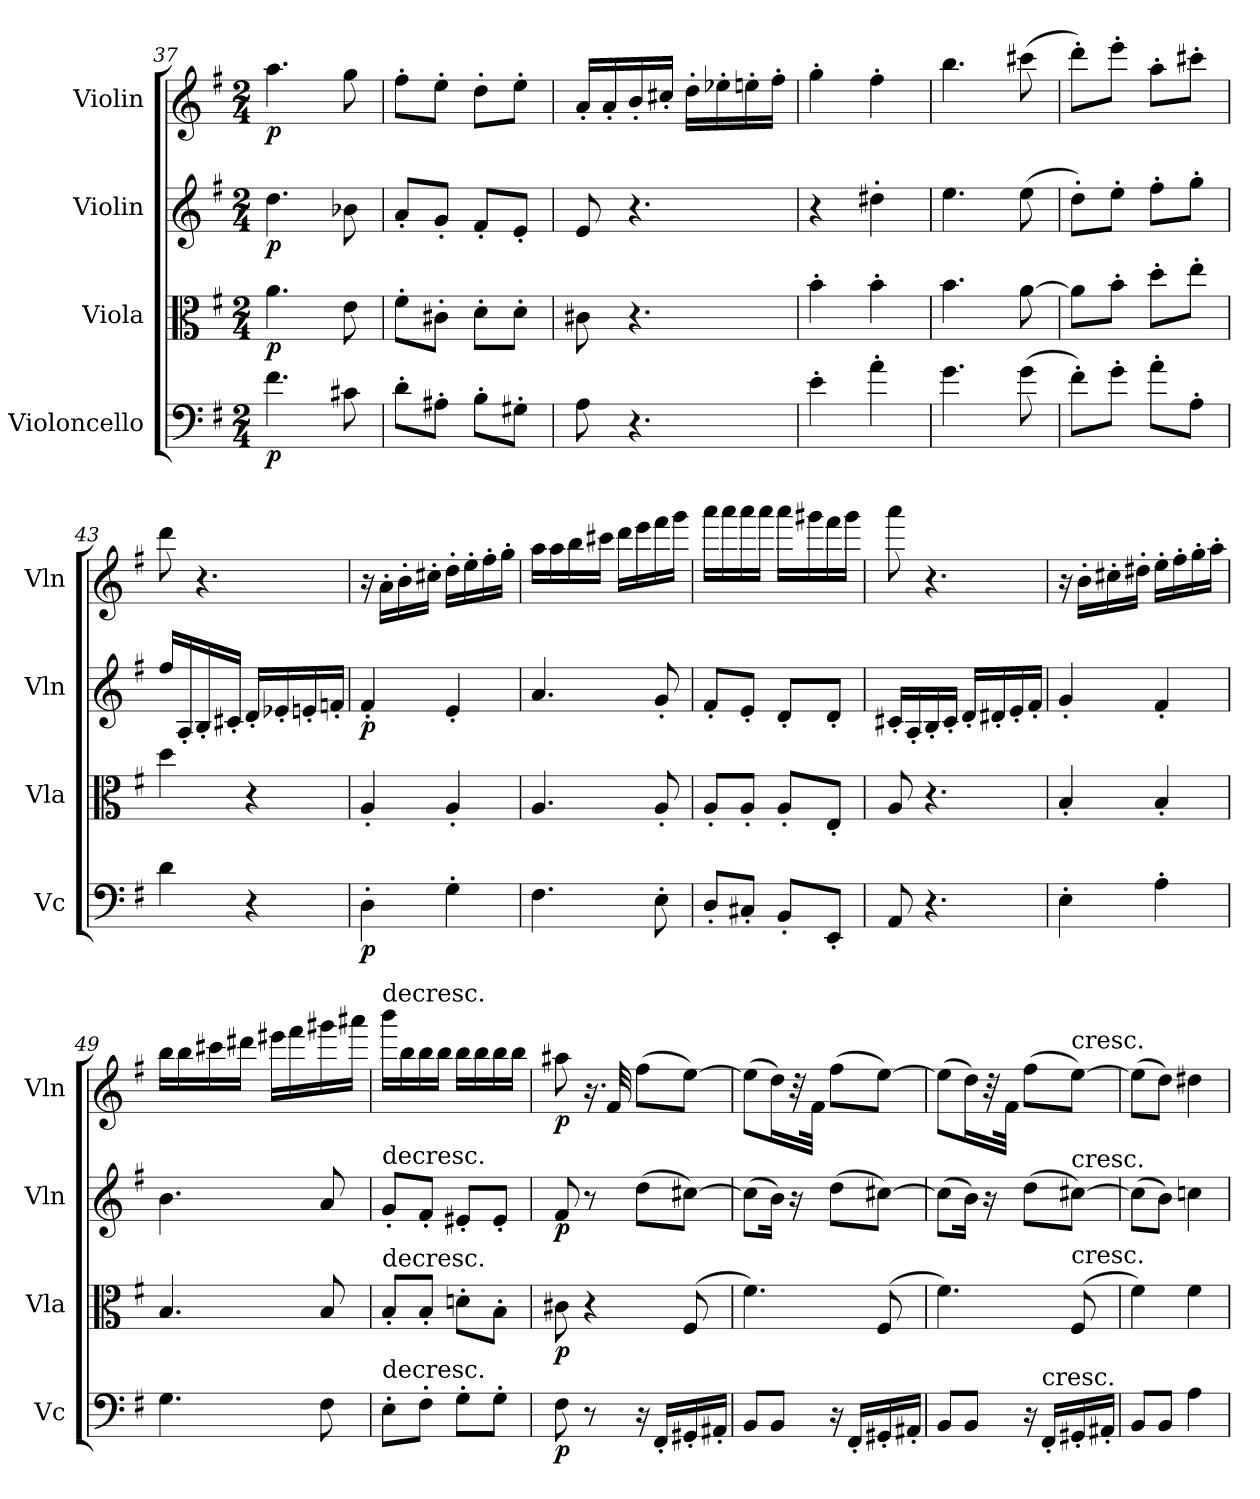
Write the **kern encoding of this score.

**kern	**dynam	**kern	**dynam	**kern	**dynam	**kern	**dynam
*part4	*part4	*part3	*part3	*part2	*part2	*part1	*part1
*staff4	*staff4	*staff3	*staff3	*staff2	*staff2	*staff1	*staff1
*I"Violoncello	*	*I"Viola	*	*I"Violin	*	*I"Violin	*
*I'Vc	*	*I'Vla	*	*I'Vln	*	*I'Vln	*
*clefF4	*	*clefC3	*	*clefG2	*	*clefG2	*
*k[f#]	*	*k[f#]	*	*k[f#]	*	*k[f#]	*
*G:	*	*G:	*	*G:	*	*G:	*
*M2/4	*	*M2/4	*	*M2/4	*	*M2/4	*
=37	=37	=37	=37	=37	=37	=37	=37
4.f#\	p	4.a\	p	4.dd\	p	4.aa\	p
8c#X\	.	8e\	.	8b-X\	.	8gg\	.
=38	=38	=38	=38	=38	=38	=38	=38
8d'\L	.	8f#'\L	.	8a'/L	.	8ff#'\L	.
8A#X'\J	.	8c#X'\J	.	8g'/J	.	8ee'\J	.
8B'\L	.	8d'\L	.	8f#'/L	.	8dd'\L	.
8G#X'\J	.	8d'\J	.	8e'/J	.	8ee'\J	.
=39	=39	=39	=39	=39	=39	=39	=39
8A\	.	8c#X\	.	8e/	.	16a'/LL	.
.	.	.	.	.	.	16a'/	.
4.r	.	4.r	.	4.r	.	16b'/	.
.	.	.	.	.	.	16cc#X'/JJ	.
.	.	.	.	.	.	16dd'\LL	.
.	.	.	.	.	.	16ee-X'\	.
.	.	.	.	.	.	16een'\	.
.	.	.	.	.	.	16ff#'\JJ	.
=40	=40	=40	=40	=40	=40	=40	=40
4e'\	.	4b'\	.	4r	.	4gg'\	.
4a'\	.	4b'\	.	4dd#X'\	.	4ff#'\	.
=41	=41	=41	=41	=41	=41	=41	=41
4.g\	.	4.b\	.	4.ee\	.	4.bb\	.
(8g\	.	[8a\	.	(8ee\	.	(8ccc#X\	.
=42	=42	=42	=42	=42	=42	=42	=42
8f#'\L)	.	8a\L]	.	8dd'\L)	.	8ddd'\L)	.
8g'\J	.	8b'\J	.	8ee'\J	.	8eee'\J	.
8a'\L	.	8dd'\L	.	8ff#'\L	.	8aa'\L	.
8A'\J	.	8ee'\J	.	8gg'\J	.	8ccc#X'\J	.
=43	=43	=43	=43	=43	=43	=43	=43
4d\	.	4dd\	.	16ff#/LL	.	8ddd\	.
.	.	.	.	16A'/	.	.	.
.	.	.	.	16B'/	.	4.r	.
.	.	.	.	16c#X'/JJ	.	.	.
4r	.	4r	.	16d'/LL	.	.	.
.	.	.	.	16e-X'/	.	.	.
.	.	.	.	16en'/	.	.	.
.	.	.	.	16fn'/JJ	.	.	.
=44	=44	=44	=44	=44	=44	=44	=44
4D'\	p	4A'/	.	4f#'/	p	16r	.
.	.	.	.	.	.	16a'\LL	.
.	.	.	.	.	.	16b'\	.
.	.	.	.	.	.	16cc#X'\JJ	.
4G'\	.	4A'/	.	4e'/	.	16dd'\LL	.
.	.	.	.	.	.	16ee'\	.
.	.	.	.	.	.	16ff#'\	.
.	.	.	.	.	.	16gg'\JJ	.
=45	=45	=45	=45	=45	=45	=45	=45
4.F#\	.	4.A/	.	4.a/	.	16aa\LL	.
.	.	.	.	.	.	16aa\	.
.	.	.	.	.	.	16bb\	.
.	.	.	.	.	.	16ccc#X\JJ	.
.	.	.	.	.	.	16ddd\LL	.
.	.	.	.	.	.	16eee\	.
8E'\	.	8A'/	.	8g'/	.	16fff#\	.
.	.	.	.	.	.	16ggg\JJ	.
=46	=46	=46	=46	=46	=46	=46	=46
8D'/L	.	8A'/L	.	8f#'/L	.	16aaa\LL	.
.	.	.	.	.	.	16aaa\	.
8C#X'/J	.	8A'/J	.	8e'/J	.	16aaa\	.
.	.	.	.	.	.	16aaa\JJ	.
8BB'/L	.	8A'/L	.	8d'/L	.	16aaa\LL	.
.	.	.	.	.	.	16ggg#X\	.
8EE'/J	.	8E'/J	.	8d'/J	.	16fff#\	.
.	.	.	.	.	.	16ggg#\JJ	.
=47	=47	=47	=47	=47	=47	=47	=47
8AA/	.	8A/	.	16c#X'/LL	.	8aaa\	.
.	.	.	.	16A'/	.	.	.
4.r	.	4.r	.	16B'/	.	4.r	.
.	.	.	.	16c#'/JJ	.	.	.
.	.	.	.	16d'/LL	.	.	.
.	.	.	.	16d#X'/	.	.	.
.	.	.	.	16e'/	.	.	.
.	.	.	.	16f#'/JJ	.	.	.
=48	=48	=48	=48	=48	=48	=48	=48
4E'\	.	4B'/	.	4g'/	.	16r	.
.	.	.	.	.	.	16b'\LL	.
.	.	.	.	.	.	16cc#X'\	.
.	.	.	.	.	.	16dd#X'\JJ	.
4A'\	.	4B'/	.	4f#'/	.	16ee'\LL	.
.	.	.	.	.	.	16ff#'\	.
.	.	.	.	.	.	16gg'\	.
.	.	.	.	.	.	16aa'\JJ	.
=49	=49	=49	=49	=49	=49	=49	=49
4.G\	.	4.B/	.	4.b\	.	16bb\LL	.
.	.	.	.	.	.	16bb\	.
.	.	.	.	.	.	16ccc#X\	.
.	.	.	.	.	.	16ddd#X\JJ	.
.	.	.	.	.	.	16eee#X\LL	.
.	.	.	.	.	.	16fff#\	.
8F#\	.	8B/	.	8a/	.	16ggg#X\	.
.	.	.	.	.	.	16aaa#X\JJ	.
=50	=50	=50	=50	=50	=50	=50	=50
!	!	!	!	!	!	!LO:TX:t=decresc.	!
!	!	!	!	!LO:TX:t=decresc.	!	!	!
!	!	!LO:TX:t=decresc.	!	!	!	!	!
!LO:TX:t=decresc.	!	!	!	!	!	!	!
8E'\L	.	8B'/L	.	8g'/L	.	16bbb\LL	.
.	.	.	.	.	.	16bb\	.
8F#'\J	.	8B'/J	.	8f#'/J	.	16bb\	.
.	.	.	.	.	.	16bb\JJ	.
8G'\L	.	8dn'\L	.	8e#X'/L	.	16bb\LL	.
.	.	.	.	.	.	16bb\	.
8G'\J	.	8B'\J	.	8e#'/J	.	16bb\	.
.	.	.	.	.	.	16bb\JJ	.
=51	=51	=51	=51	=51	=51	=51	=51
8F#\	p	8c#X\	p	8f#/	p	8aa#X\	p
8r	.	4r	.	8r	.	16.r	.
.	.	.	.	.	.	32f#/	.
16r	.	.	.	(8dd\L	.	(8ff#\L	.
16FF#'/LL	.	.	.	.	.	.	.
16GG#X'/	.	(8F#/	.	[8cc#X\J)	.	[8ee\J)	.
16AA#X'/JJ	.	.	.	.	.	.	.
=52	=52	=52	=52	=52	=52	=52	=52
8BB/L	.	4.f#\)	.	(8cc#\L]	.	(8ee\L]	.
8BB/J	.	.	.	16b\Jk)	.	16dd\L)	.
.	.	.	.	16r	.	32r	.
.	.	.	.	.	.	32f#\JJk	.
16r	.	.	.	(8dd\L	.	(8ff#\L	.
16FF#'/LL	.	.	.	.	.	.	.
16GG#X'/	.	(8F#/	.	[8cc#X\J)	.	[8ee\J)	.
16AA#X'/JJ	.	.	.	.	.	.	.
=53	=53	=53	=53	=53	=53	=53	=53
8BB/L	.	4.f#\)	.	(8cc#\L]	.	(8ee\L]	.
8BB/J	.	.	.	16b\Jk)	.	16dd\L)	.
.	.	.	.	16r	.	32r	.
.	.	.	.	.	.	32f#\JJk	.
16r	.	.	.	(8dd\L	.	(8ff#\L	.
!LO:TX:t=cresc.	!	!	!	!	!	!	!
16FF#'/LL	.	.	.	.	.	.	.
!	!	!	!	!	!	!LO:TX:t=cresc.	!
!	!	!	!	!LO:TX:t=cresc.	!	!	!
!	!	!LO:TX:t=cresc.	!	!	!	!	!
16GG#X'/	.	(8F#/	.	[8cc#X\J)	.	[8ee\J)	.
16AA#X'/JJ	.	.	.	.	.	.	.
=54	=54	=54	=54	=54	=54	=54	=54
8BB/L	.	4f#\)	.	(8cc#\L]	.	(8ee\L]	.
8BB/J	.	.	.	8b\J)	.	8dd\J)	.
4A\	.	4f#\	.	4ccn\	.	4dd#X\	.
=	=	=	=	=	=	=	=
*-	*-	*-	*-	*-	*-	*-	*-
